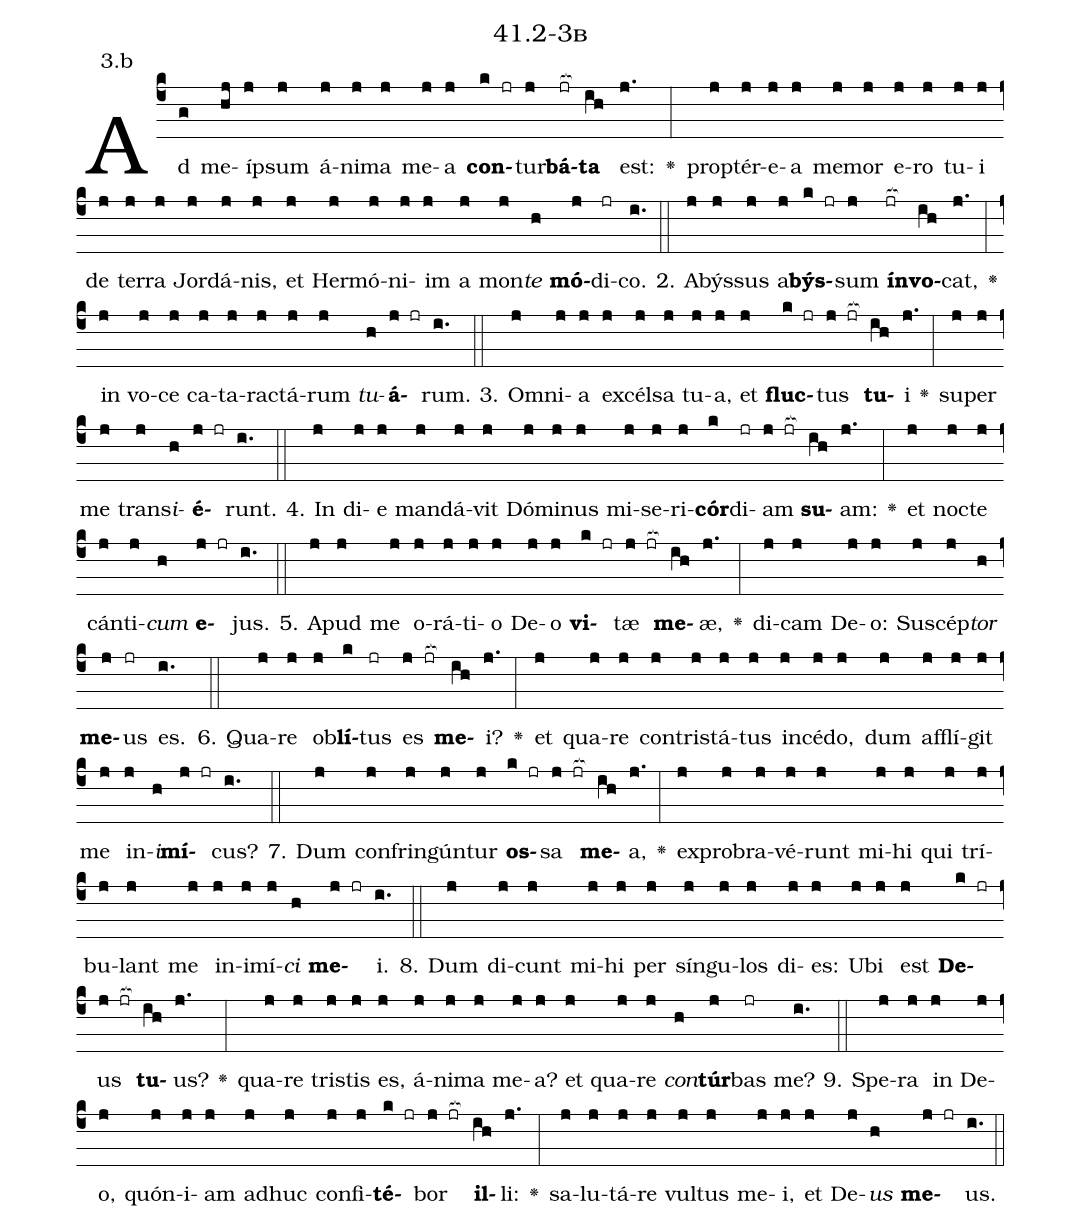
name: 41.2-3b;
annotation: 3.b;
%%
(c4)Ad(g) me(hj)íp(j)sum(j) á(j)ni(j)ma(j) me(j)a(j) <b>con</b>(k jr)tur(j)<b>bá</b>(jr[ocb:1{])<b>ta</b>(ih[ocb:0}]) est:(j.) <v>\greheightstar</v>(:) prop(j)tér(j)e(j)a(j) me(j)mor(j) e(j)ro(j) tu(j)i(j) de(j) ter(j)ra(j) Jor(j)dá(j)nis,(j) et(j) Her(j)mó(j)ni(j)im(j) a(j) mon(j)<i>te</i>(h) <b>mó</b>(j)di(jr)co.(i.) (::)
2. A(j)býs(j)sus(j) a(j)<b>býs</b>(k jr)sum(j) <b>ín</b>(jr[ocb:1{])<b>vo</b>(ih[ocb:0}])cat,(j.) <v>\greheightstar</v>(:) in(j) vo(j)ce(j) ca(j)ta(j)rac(j)tá(j)rum(j) <i>tu</i>(h)<b>á</b>(j jr)rum.(i.) (::)
3. Om(j)ni(j)a(j) ex(j)cél(j)sa(j) tu(j)a,(j) et(j) <b>fluc</b>(k jr)tus(j jr[ocb:1{]) <b>tu</b>(ih[ocb:0}])i(j.) <v>\greheightstar</v>(:) su(j)per(j) me(j) trans(j)<i>i</i>(h)<b>é</b>(j jr)runt.(i.) (::)
4. In(j) di(j)e(j) man(j)dá(j)vit(j) Dó(j)mi(j)nus(j) mi(j)se(j)ri(j)<b>cór</b>(k)di(jr)am(j jr[ocb:1{]) <b>su</b>(ih[ocb:0}])am:(j.) <v>\greheightstar</v>(:) et(j) noc(j)te(j) cán(j)ti(j)<i>cum</i>(h) <b>e</b>(j jr)jus.(i.) (::)
5. A(j)pud(j) me(j) o(j)rá(j)ti(j)o(j) De(j)o(j) <b>vi</b>(k jr)tæ(j jr[ocb:1{]) <b>me</b>(ih[ocb:0}])æ,(j.) <v>\greheightstar</v>(:) di(j)cam(j) De(j)o:(j) Su(j)scép(j)<i>tor</i>(h) <b>me</b>(j)us(jr) es.(i.) (::)
6. Qua(j)re(j) ob(j)<b>lí</b>(k)tus(jr) es(j jr[ocb:1{]) <b>me</b>(ih[ocb:0}])i?(j.) <v>\greheightstar</v>(:) et(j) qua(j)re(j) con(j)tris(j)tá(j)tus(j) in(j)cé(j)do,(j) dum(j) af(j)flí(j)git(j) me(j) in(j)<i>i</i>(h)<b>mí</b>(j jr)cus?(i.) (::)
7. Dum(j) con(j)frin(j)gún(j)tur(j) <b>os</b>(k jr)sa(j jr[ocb:1{]) <b>me</b>(ih[ocb:0}])a,(j.) <v>\greheightstar</v>(:) ex(j)pro(j)bra(j)vé(j)runt(j) mi(j)hi(j) qui(j) trí(j)bu(j)lant(j) me(j) in(j)i(j)mí(j)<i>ci</i>(h) <b>me</b>(j jr)i.(i.) (::)
8. Dum(j) di(j)cunt(j) mi(j)hi(j) per(j) sín(j)gu(j)los(j) di(j)es:(j) U(j)bi(j) est(j) <b>De</b>(k jr)us(j jr[ocb:1{]) <b>tu</b>(ih[ocb:0}])us?(j.) <v>\greheightstar</v>(:) qua(j)re(j) tris(j)tis(j) es,(j) á(j)ni(j)ma(j) me(j)a?(j) et(j) qua(j)re(j) <i>con</i>(h)<b>túr</b>(j)bas(jr) me?(i.) (::)
9. Spe(j)ra(j) in(j) De(j)o,(j) quón(j)i(j)am(j) ad(j)huc(j) con(j)fi(j)<b>té</b>(k jr)bor(j jr[ocb:1{]) <b>il</b>(ih[ocb:0}])li:(j.) <v>\greheightstar</v>(:) sa(j)lu(j)tá(j)re(j) vul(j)tus(j) me(j)i,(j) et(j) De(j)<i>us</i>(h) <b>me</b>(j jr)us.(i.) (::)
